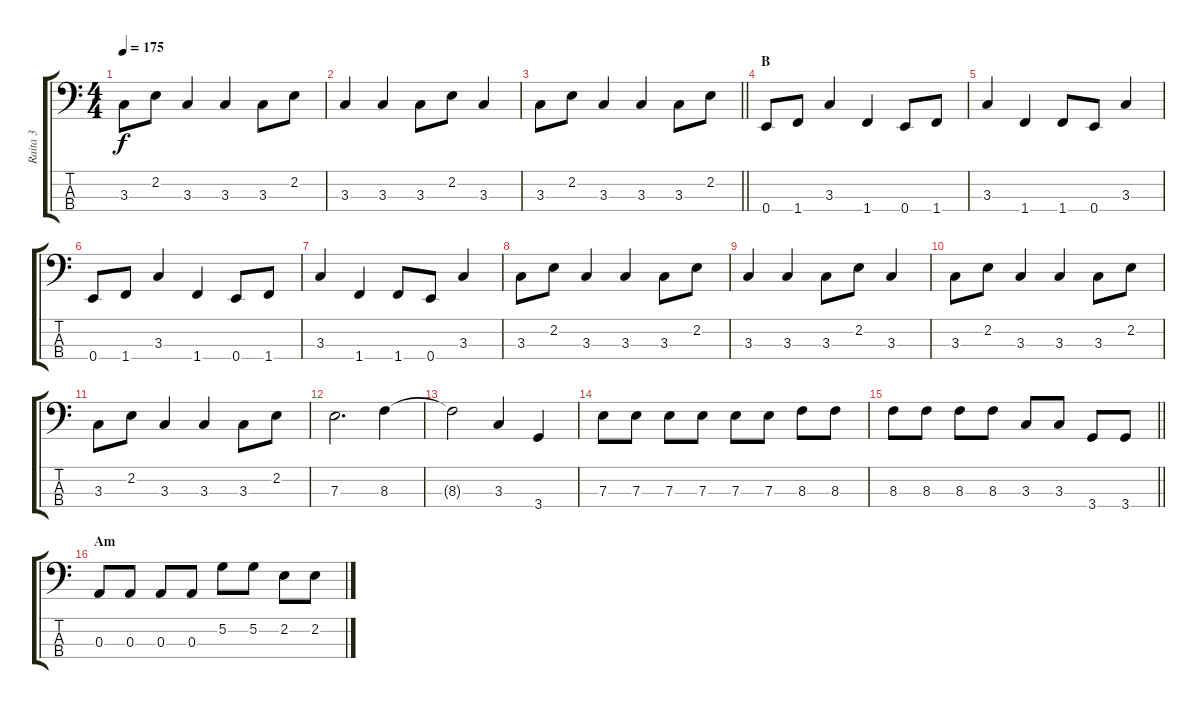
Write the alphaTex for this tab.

\track ("Raita 3" "Raita 3") {instrument electricbasspick}
\staff {score tabs}
\tuning (G2 D2 A1 E1) {hide}
\ts (4 4)
\tempo 175
\clef f4
\ks c
3.3.8{dy f} 2.2.8 3.3.4 3.3.4 3.3.8 2.2.8 |
3.3.4 3.3.4 3.3.8 2.2.8 3.3.4 |
\barLineRight lightlight
3.3.8 2.2.8 3.3.4 3.3.4 3.3.8 2.2.8 |
\section ("" "B")
0.4.8 1.4.8 3.3.4 1.4.4 0.4.8 1.4.8 |
3.3.4 1.4.4 1.4.8 0.4.8 3.3.4 |
0.4.8 1.4.8 3.3.4 1.4.4 0.4.8 1.4.8 |
3.3.4 1.4.4 1.4.8 0.4.8 3.3.4 |
3.3.8 2.2.8 3.3.4 3.3.4 3.3.8 2.2.8 |
3.3.4 3.3.4 3.3.8 2.2.8 3.3.4 |
3.3.8 2.2.8 3.3.4 3.3.4 3.3.8 2.2.8 |
3.3.8 2.2.8 3.3.4 3.3.4 3.3.8 2.2.8 |
7.3.2{d} 8.3.4 |
8.3{t}.2 3.3.4 3.4.4 |
7.3.8 7.3.8 7.3.8 7.3.8 7.3.8 7.3.8 8.3.8 8.3.8 |
\barLineRight lightlight
8.3.8 8.3.8 8.3.8 8.3.8 3.3.8 3.3.8 3.4.8 3.4.8 |
\section ("" "Am")
0.3.8 0.3.8 0.3.8 0.3.8 5.2.8 5.2.8 2.2.8 2.2.8
